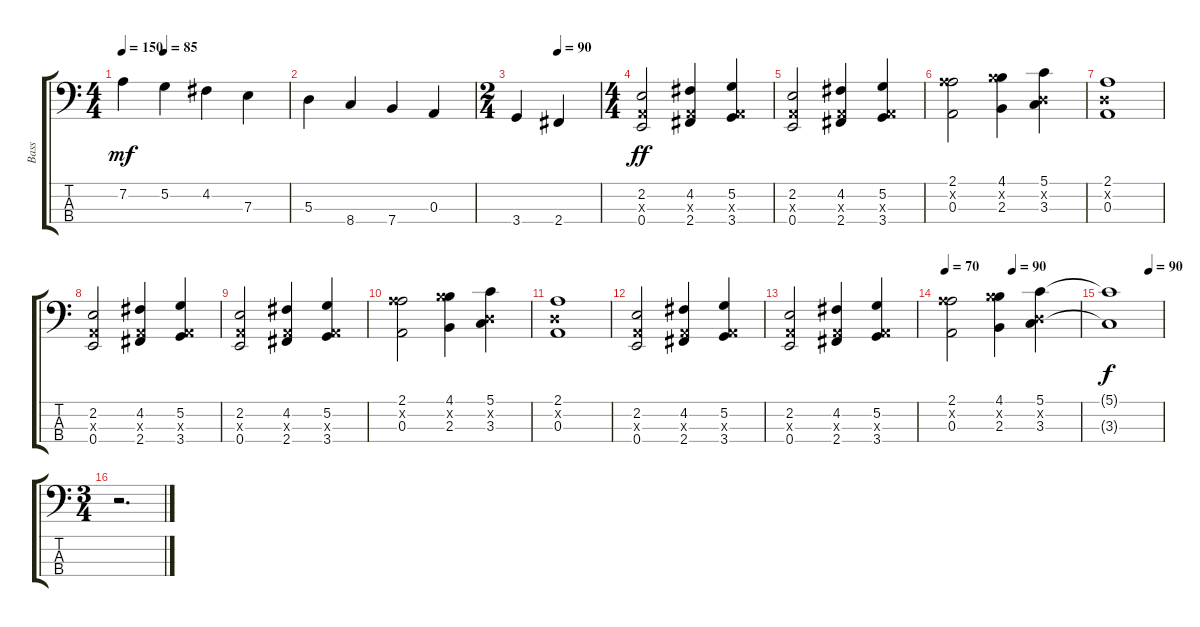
\track ("Bass" "Bass") {instrument electricbassfinger}
\staff {score tabs}
\tuning (G2 D2 A1 E1) {hide}
\ts (4 4)
\tempo 150
\tempo (85 0.25)
\clef f4
\ks c
7.2.4{dy mf} 5.2.4 4.2.4 7.3.4 |
5.3.4 8.4.4 7.4.4 0.3.4 |
\ts (2 4)
\tempo (90 0.5)
3.4.4 2.4.4 |
\ts (4 4)
(2.2 0.3{x} 0.4).2{dy ff} (4.2 0.3{x} 2.4).4 (5.2 0.3{x} 3.4).4 |
(2.2 0.3{x} 0.4).2 (4.2 0.3{x} 2.4).4 (5.2 0.3{x} 3.4).4 |
(2.1 7.2{x} 0.3).2 (4.1 9.2{x} 2.3).4 (5.1 0.2{x} 3.3).4 |
(2.1 0.2{x} 0.3).1 |
(2.2 0.3{x} 0.4).2 (4.2 0.3{x} 2.4).4 (5.2 0.3{x} 3.4).4 |
(2.2 0.3{x} 0.4).2 (4.2 0.3{x} 2.4).4 (5.2 0.3{x} 3.4).4 |
(2.1 7.2{x} 0.3).2 (4.1 9.2{x} 2.3).4 (5.1 0.2{x} 3.3).4 |
(2.1 0.2{x} 0.3).1 |
(2.2 0.3{x} 0.4).2 (4.2 0.3{x} 2.4).4 (5.2 0.3{x} 3.4).4 |
(2.2 0.3{x} 0.4).2 (4.2 0.3{x} 2.4).4 (5.2 0.3{x} 3.4).4 |
\tempo 70
\tempo (90 0.5)
(2.1 7.2{x} 0.3).2 (4.1 9.2{x} 2.3).4 (5.1 0.2{x} 3.3).4 |
\tempo (90 0.75)
(5.1{t} 3.3{t}).1{dy f} |
\ts (3 4)
r.2{d}
